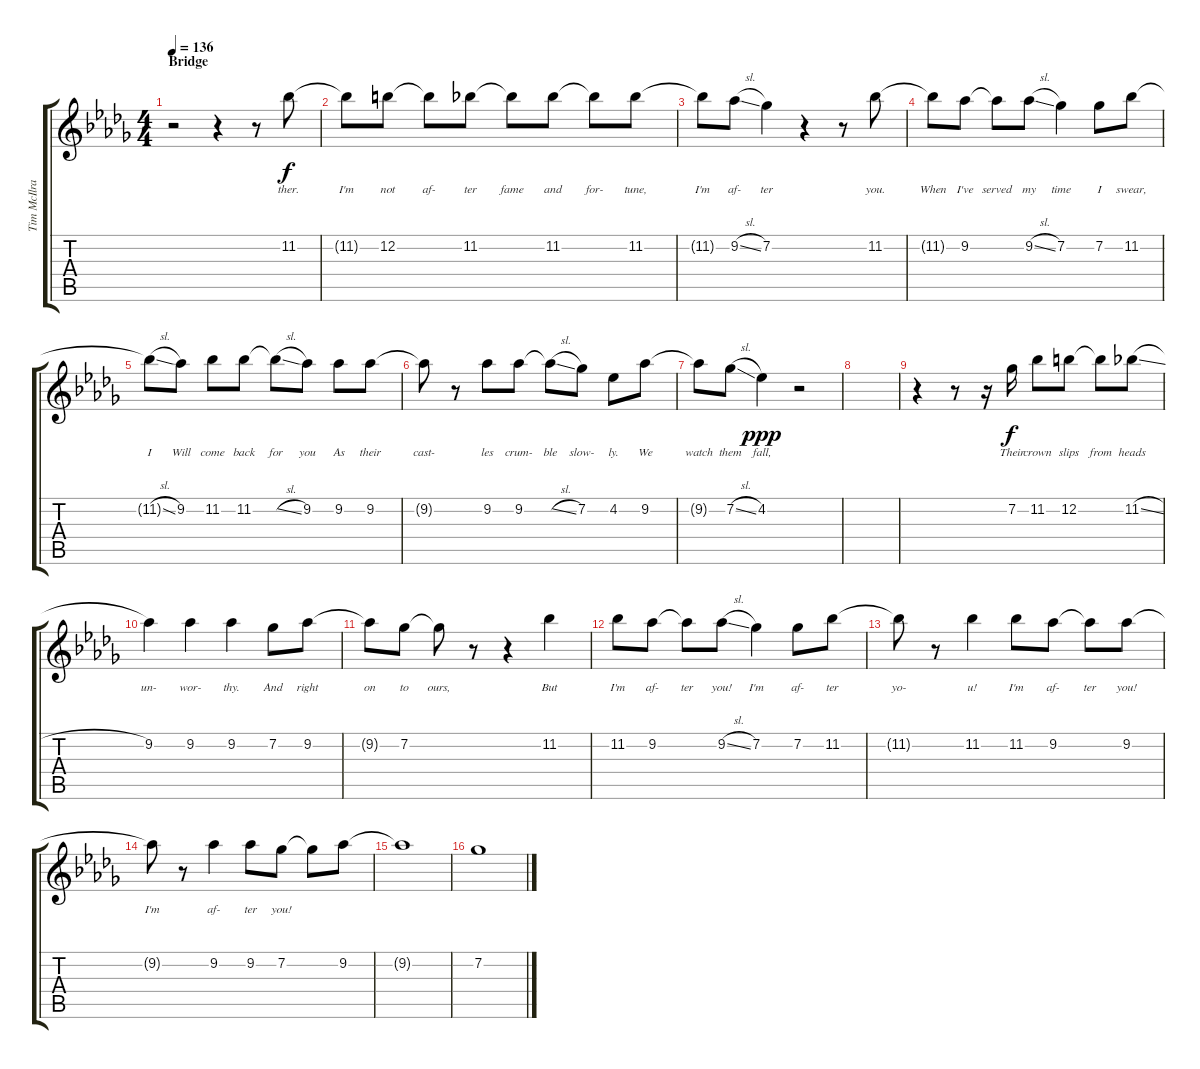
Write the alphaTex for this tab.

\track ("Tim McIlrath - Vocals" "Tim McIlra") {instrument distortionguitar}
\staff {score tabs}
\tuning (E4 B3 G3 D3 A2 E2) {hide}
\ts (4 4)
\section ("" "Bridge")
\tempo 136
\clef g2
\ks db
r.2{dy ff} r.4 r.8 11.2.8{lyrics (0 "ther.") lyrics (1 "") lyrics (2 "") lyrics (3 "") lyrics (4 "") dy f} |
11.2{t}.8{lyrics (0 "I'm") lyrics (1 "") lyrics (2 "") lyrics (3 "") lyrics (4 "")} 12.2.8{lyrics (0 "not") lyrics (1 "") lyrics (2 "") lyrics (3 "") lyrics (4 "")} 12.2{t}.8{lyrics (0 "af-") lyrics (1 "") lyrics (2 "") lyrics (3 "") lyrics (4 "")} 11.2.8{lyrics (0 "ter") lyrics (1 "") lyrics (2 "") lyrics (3 "") lyrics (4 "")} 11.2{t}.8{lyrics (0 "fame") lyrics (1 "") lyrics (2 "") lyrics (3 "") lyrics (4 "")} 11.2.8{lyrics (0 "and") lyrics (1 "") lyrics (2 "") lyrics (3 "") lyrics (4 "")} 11.2{t}.8{lyrics (0 "for-") lyrics (1 "") lyrics (2 "") lyrics (3 "") lyrics (4 "")} 11.2.8{lyrics (0 "tune,") lyrics (1 "") lyrics (2 "") lyrics (3 "") lyrics (4 "")} |
11.2{t}.8{lyrics (0 "I'm") lyrics (1 "") lyrics (2 "") lyrics (3 "") lyrics (4 "")} 9.2{sl}.8{lyrics (0 "af-") lyrics (1 "") lyrics (2 "") lyrics (3 "") lyrics (4 "")} 7.2.4{lyrics (0 "ter") lyrics (1 "") lyrics (2 "") lyrics (3 "") lyrics (4 "")} r.4 r.8 11.2.8{lyrics (0 "you.") lyrics (1 "") lyrics (2 "") lyrics (3 "") lyrics (4 "")} |
11.2{t}.8{lyrics (0 "When") lyrics (1 "") lyrics (2 "") lyrics (3 "") lyrics (4 "")} 9.2.8{lyrics (0 "I've") lyrics (1 "") lyrics (2 "") lyrics (3 "") lyrics (4 "")} 9.2{t}.8{lyrics (0 "served") lyrics (1 "") lyrics (2 "") lyrics (3 "") lyrics (4 "")} 9.2{sl}.8{lyrics (0 "my") lyrics (1 "") lyrics (2 "") lyrics (3 "") lyrics (4 "")} 7.2.4{lyrics (0 "time") lyrics (1 "") lyrics (2 "") lyrics (3 "") lyrics (4 "")} 7.2.8{lyrics (0 "I") lyrics (1 "") lyrics (2 "") lyrics (3 "") lyrics (4 "")} 11.2.8{lyrics (0 "swear,") lyrics (1 "") lyrics (2 "") lyrics (3 "") lyrics (4 "")} |
11.2{sl t}.8{lyrics (0 "I") lyrics (1 "") lyrics (2 "") lyrics (3 "") lyrics (4 "")} 9.2.8{lyrics (0 "Will") lyrics (1 "") lyrics (2 "") lyrics (3 "") lyrics (4 "")} 11.2.8{lyrics (0 "come") lyrics (1 "") lyrics (2 "") lyrics (3 "") lyrics (4 "")} 11.2.8{lyrics (0 "back") lyrics (1 "") lyrics (2 "") lyrics (3 "") lyrics (4 "")} 11.2{sl t}.8{lyrics (0 "for") lyrics (1 "") lyrics (2 "") lyrics (3 "") lyrics (4 "")} 9.2.8{lyrics (0 "you") lyrics (1 "") lyrics (2 "") lyrics (3 "") lyrics (4 "")} 9.2.8{lyrics (0 "As") lyrics (1 "") lyrics (2 "") lyrics (3 "") lyrics (4 "")} 9.2.8{lyrics (0 "their") lyrics (1 "") lyrics (2 "") lyrics (3 "") lyrics (4 "")} |
9.2{t}.8{lyrics (0 "cast-") lyrics (1 "") lyrics (2 "") lyrics (3 "") lyrics (4 "")} r.8 9.2.8{lyrics (0 "les") lyrics (1 "") lyrics (2 "") lyrics (3 "") lyrics (4 "")} 9.2.8{lyrics (0 "crum-") lyrics (1 "") lyrics (2 "") lyrics (3 "") lyrics (4 "")} 9.2{sl t}.8{lyrics (0 "ble") lyrics (1 "") lyrics (2 "") lyrics (3 "") lyrics (4 "")} 7.2.8{lyrics (0 "slow-") lyrics (1 "") lyrics (2 "") lyrics (3 "") lyrics (4 "")} 4.2.8{lyrics (0 "ly.") lyrics (1 "") lyrics (2 "") lyrics (3 "") lyrics (4 "")} 9.2.8{lyrics (0 "We") lyrics (1 "") lyrics (2 "") lyrics (3 "") lyrics (4 "")} |
9.2{t}.8{lyrics (0 "watch") lyrics (1 "") lyrics (2 "") lyrics (3 "") lyrics (4 "")} 7.2{sl}.8{lyrics (0 "them") lyrics (1 "") lyrics (2 "") lyrics (3 "") lyrics (4 "")} 4.2.4{lyrics (0 "fall,") lyrics (1 "") lyrics (2 "") lyrics (3 "") lyrics (4 "") dy ppp} r.2 |
|
r.4 r.8 r.16 7.2.16{lyrics (0 "Their") lyrics (1 "") lyrics (2 "") lyrics (3 "") lyrics (4 "") dy f} 11.2.8{lyrics (0 "crown") lyrics (1 "") lyrics (2 "") lyrics (3 "") lyrics (4 "")} 12.2.8{lyrics (0 "slips") lyrics (1 "") lyrics (2 "") lyrics (3 "") lyrics (4 "")} 12.2{t}.8{lyrics (0 "from") lyrics (1 "") lyrics (2 "") lyrics (3 "") lyrics (4 "")} 11.2{sl}.8{lyrics (0 "heads") lyrics (1 "") lyrics (2 "") lyrics (3 "") lyrics (4 "")} |
9.2.4{lyrics (0 "un-") lyrics (1 "") lyrics (2 "") lyrics (3 "") lyrics (4 "")} 9.2.4{lyrics (0 "wor-") lyrics (1 "") lyrics (2 "") lyrics (3 "") lyrics (4 "")} 9.2.4{lyrics (0 "thy.") lyrics (1 "") lyrics (2 "") lyrics (3 "") lyrics (4 "")} 7.2.8{lyrics (0 "And") lyrics (1 "") lyrics (2 "") lyrics (3 "") lyrics (4 "")} 9.2.8{lyrics (0 "right") lyrics (1 "") lyrics (2 "") lyrics (3 "") lyrics (4 "")} |
9.2{t}.8{lyrics (0 "on") lyrics (1 "") lyrics (2 "") lyrics (3 "") lyrics (4 "")} 7.2.8{lyrics (0 "to") lyrics (1 "") lyrics (2 "") lyrics (3 "") lyrics (4 "")} 7.2{t}.8{lyrics (0 "ours,") lyrics (1 "") lyrics (2 "") lyrics (3 "") lyrics (4 "")} r.8 r.4 11.2.4{lyrics (0 "But") lyrics (1 "") lyrics (2 "") lyrics (3 "") lyrics (4 "")} |
11.2.8{lyrics (0 "I'm") lyrics (1 "") lyrics (2 "") lyrics (3 "") lyrics (4 "")} 9.2.8{lyrics (0 "af-") lyrics (1 "") lyrics (2 "") lyrics (3 "") lyrics (4 "")} 9.2{t}.8{lyrics (0 "ter") lyrics (1 "") lyrics (2 "") lyrics (3 "") lyrics (4 "")} 9.2{sl}.8{lyrics (0 "you!") lyrics (1 "") lyrics (2 "") lyrics (3 "") lyrics (4 "")} 7.2.4{lyrics (0 "I'm") lyrics (1 "") lyrics (2 "") lyrics (3 "") lyrics (4 "")} 7.2.8{lyrics (0 "af-") lyrics (1 "") lyrics (2 "") lyrics (3 "") lyrics (4 "")} 11.2.8{lyrics (0 "ter") lyrics (1 "") lyrics (2 "") lyrics (3 "") lyrics (4 "")} |
11.2{t}.8{lyrics (0 "yo-") lyrics (1 "") lyrics (2 "") lyrics (3 "") lyrics (4 "")} r.8 11.2.4{lyrics (0 "u!") lyrics (1 "") lyrics (2 "") lyrics (3 "") lyrics (4 "")} 11.2.8{lyrics (0 "I'm") lyrics (1 "") lyrics (2 "") lyrics (3 "") lyrics (4 "")} 9.2.8{lyrics (0 "af-") lyrics (1 "") lyrics (2 "") lyrics (3 "") lyrics (4 "")} 9.2{t}.8{lyrics (0 "ter") lyrics (1 "") lyrics (2 "") lyrics (3 "") lyrics (4 "")} 9.2.8{lyrics (0 "you!") lyrics (1 "") lyrics (2 "") lyrics (3 "") lyrics (4 "")} |
9.2{t}.8{lyrics (0 "I'm") lyrics (1 "") lyrics (2 "") lyrics (3 "") lyrics (4 "")} r.8 9.2.4{lyrics (0 "af-") lyrics (1 "") lyrics (2 "") lyrics (3 "") lyrics (4 "")} 9.2.8{lyrics (0 "ter") lyrics (1 "") lyrics (2 "") lyrics (3 "") lyrics (4 "")} 7.2.8{lyrics (0 "you!") lyrics (1 "") lyrics (2 "") lyrics (3 "") lyrics (4 "")} 7.2{t}.8 9.2.8 |
9.2{t}.1 |
7.2.1
